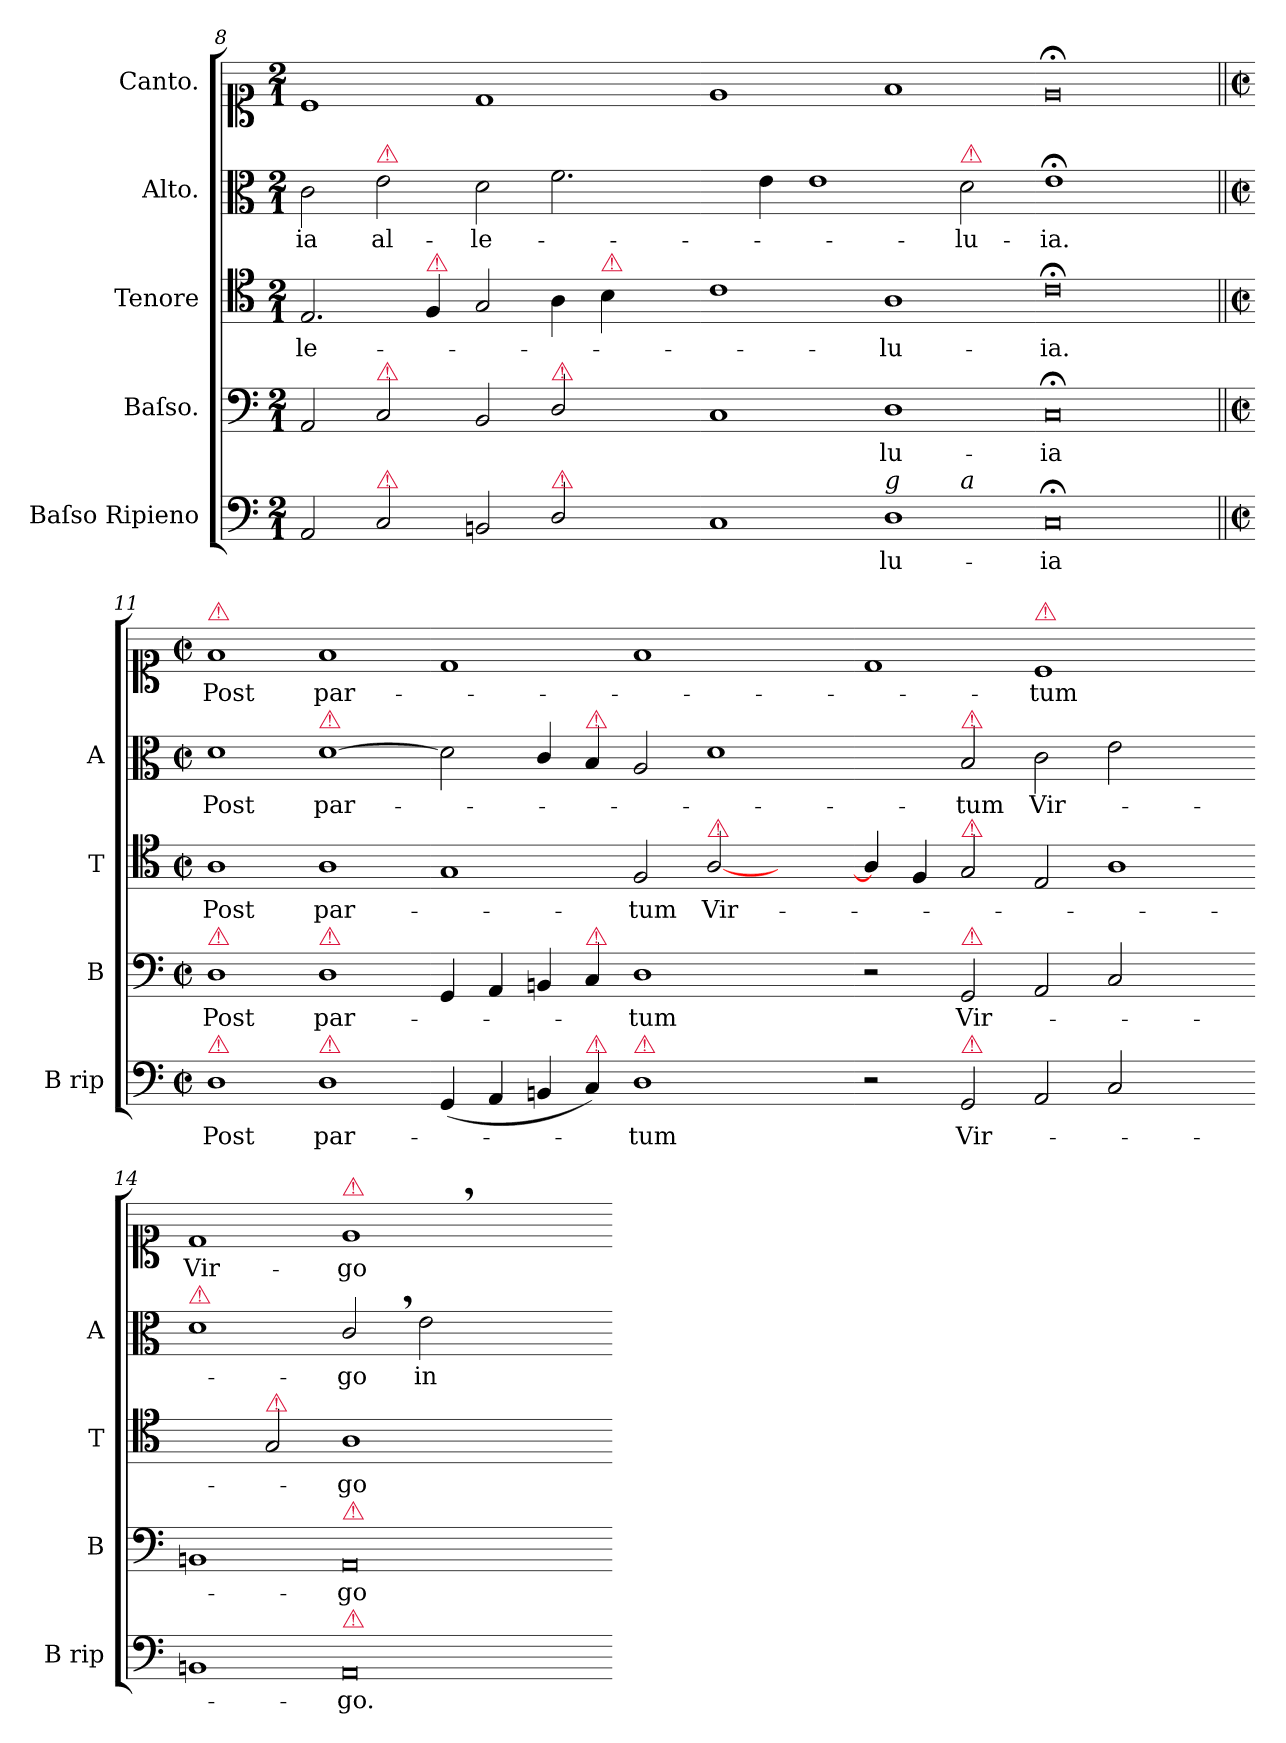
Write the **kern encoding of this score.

**kern	**text	**kern	**text	**kern	**text	**kern	**text	**kern	**text
*part5	*part5	*part4	*part4	*part3	*part3	*part2	*part2	*part1	*part1
*staff5	*staff5	*staff4	*staff4	*staff3	*staff3	*staff2	*staff2	*staff1	*staff1
*I"Baſso Ripieno	*	*I"Baſso.	*	*I"Tenore	*	*I"Alto.	*	*I"Canto.	*
*I'B rip	*	*I'B	*	*I'T	*	*I'A	*	*	*
*clefF4	*	*clefF4	*	*clefC4	*	*clefC3	*	*clefC1	*
*k[]	*	*k[]	*	*k[]	*	*k[]	*	*k[]	*
*M2/1	*	*M2/1	*	*M2/1	*	*M2/1	*	*M2/1	*
=8	=8	=8	=8	=8	=8	=8	=8	=8	=8
2AA/	.	2AA/	.	2.E/	-le-	2c\	-ia	1c/	.
!	!	!	!	!	!	!LO:TX:a:color=crimson:t=⚠	!	!	!
!	!	!LO:TX:a:color=crimson:t=⚠	!	!	!	!	!	!	!
!LO:TX:a:color=crimson:t=⚠	!	!	!	!	!	!	!	!	!
2C/	.	2C/	.	.	.	2e\	al-	.	.
!	!	!	!	!LO:TX:a:color=crimson:t=⚠	!	!	!	!	!
.	.	.	.	4F/	.	.	.	.	.
2BBn/	.	2BB/	.	2G/	.	2d\	-le-	1d/	.
!	!	!LO:TX:a:color=crimson:t=⚠	!	!	!	!	!	!	!
!LO:TX:a:color=crimson:t=⚠	!	!	!	!	!	!	!	!	!
2D/	.	2D/	.	4A\	.	2.f\	.	.	.
!	!	!	!	!LO:TX:a:color=crimson:t=⚠	!	!	!	!	!
.	.	.	.	4B\	.	.	.	.	.
4ryy	.	4ryy	.	4ryy	.	.	.	4ryy	.
=9-	=9-	=9-	=9-	=9-	=9-	=9-	=9-	=9-	=9-
*^	*	*	*	*	*	*	*	*	*
1C/	1.ryy	.	1C/	.	1c\	.	4ryy	.	1e/	.
.	.	.	.	.	.	.	4e\	.	.	.
.	.	.	.	.	.	.	1e\	.	.	.
!LO:TX:a:i:t=g	!	!	!	!	!	!	!	!	!	!
1D\	.	-lu-	1D\	-lu-	1A\	-lu-	.	.	1f/	.
!	!	!	!	!	!	!	!LO:TX:a:color=crimson:t=⚠	!	!	!
!	!LO:TX:a:i:t=a	!	!	!	!	!	!	!	!	!
.	2ryy	.	.	.	.	.	2d\	-lu-	.	.
=10-	=10-	=10-	=10-	=10-	=10-	=10-	=10-	=10-	=10-	=10-
!	!	!	!	!	!	!	!LO:N:vis=1	!	!	!
*v	*v	*	*	*	*	*	*	*	*	*
0C;</	-ia	0C;</	-ia	0c;<\	-ia.	0e;<\	-ia.	0e;</	.
=11||	=11||	=11||	=11||	=11||	=11||	=11||	=11||	=11||	=11||
*M2/1	*	*M2/1	*	*M2/1	*	*M2/1	*	*M2/1	*
*met(c|)	*	*met(c|)	*	*met(c|)	*	*met(c|)	*	*met(c|)	*
!	!	!	!	!	!	!	!	!LO:TX:a:color=crimson:t=⚠	!
!	!	!LO:TX:a:color=crimson:t=⚠	!	!	!	!	!	!	!
!LO:TX:a:color=crimson:t=⚠	!	!	!	!	!	!	!	!	!
1D\	Post	1D\	Post	1A\	Post	1d\	Post	1f/	Post
!	!	!	!	!	!	!LO:TX:a:color=crimson:t=⚠	!	!	!
!	!	!LO:TX:a:color=crimson:t=⚠	!	!	!	!	!	!	!
!LO:TX:a:color=crimson:t=⚠	!	!	!	!	!	!	!	!	!
1D\	par-	1D\	par-	1A\	par-	[1d\	par-	1f/	par-
=12-	=12-	=12-	=12-	=12-	=12-	=12-	=12-	=12-	=12-
(4GG/	.	4GG/	.	1G/	.	2d\]	.	1d/	.
4AA/	.	4AA/	.	.	.	.	.	.	.
4BBn/	.	4BBn/	.	.	.	4c/	.	.	.
!	!	!	!	!	!	!LO:TX:a:color=crimson:t=⚠	!	!	!
!	!	!LO:TX:a:color=crimson:t=⚠	!	!	!	!	!	!	!
!LO:TX:a:color=crimson:t=⚠	!	!	!	!	!	!	!	!	!
4C/)	.	4C/	.	.	.	4B/	.	.	.
!LO:TX:a:color=crimson:t=⚠	!	!	!	!	!	!	!	!	!
1D\	-tum	1D\	-tum	2F/	-tum	2A/	.	1f/	.
!	!	!	!	!LO:TX:a:color=crimson:t=⚠	!	!	!	!	!
.	.	.	.	[2A/	Vir-	1d\	.	.	.
2ryy	.	2ryy	.	2ryy	.	.	.	2ryy	.
=13-	=13-	=13-	=13-	=13-	=13-	=13-	=13-	=13-	=13-
2r	.	2r	.	4A!/]	.	2ryy	.	1d/	.
.	.	.	.	4F/	.	.	.	.	.
!	!	!	!	!	!	!LO:TX:a:color=crimson:t=⚠	!	!	!
!	!	!	!	!LO:TX:a:color=crimson:t=⚠	!	!	!	!	!
!	!	!LO:TX:a:color=crimson:t=⚠	!	!	!	!	!	!	!
!LO:TX:a:color=crimson:t=⚠	!	!	!	!	!	!	!	!	!
2GG/	Vir-	2GG/	Vir-	2G/	.	2B/	-tum	.	.
!	!	!	!	!	!	!	!	!LO:TX:a:color=crimson:t=⚠	!
2AA/	.	2AA/	.	2E/	.	2c\	Vir-	1c/	-tum
2C/	.	2C/	.	1A\	.	2e\	.	.	.
2ryy	.	2ryy	.	.	.	2ryy	.	2ryy	.
=14-	=14-	=14-	=14-	=14-	=14-	=14-	=14-	=14-	=14-
!	!	!	!	!	!	!LO:TX:a:color=crimson:t=⚠	!	!	!
1BBn/	.	1BBn/	.	2ryy	.	1d\	.	1d/	Vir-
!	!	!	!	!LO:TX:a:color=crimson:t=⚠	!	!	!	!	!
.	.	.	.	2G/	.	.	.	.	.
!	!	!	!	!	!	!	!	!LO:TX:a:color=crimson:t=⚠	!
!	!	!LO:TX:a:color=crimson:t=⚠	!	!	!	!	!	!	!
!LO:TX:a:color=crimson:t=⚠	!	!	!	!	!	!	!	!	!
0AA/	-go.	0AA/	-go	1A\	-go	2c,</	-go	1e,</	-go
.	.	.	.	.	.	2e\	in-	.	.
.	.	.	.	1ryy	.	1ryy	.	1ryy	.
=-	=-	=-	=-	=-	=-	=-	=-	=-	=-
*-	*-	*-	*-	*-	*-	*-	*-	*-	*-
